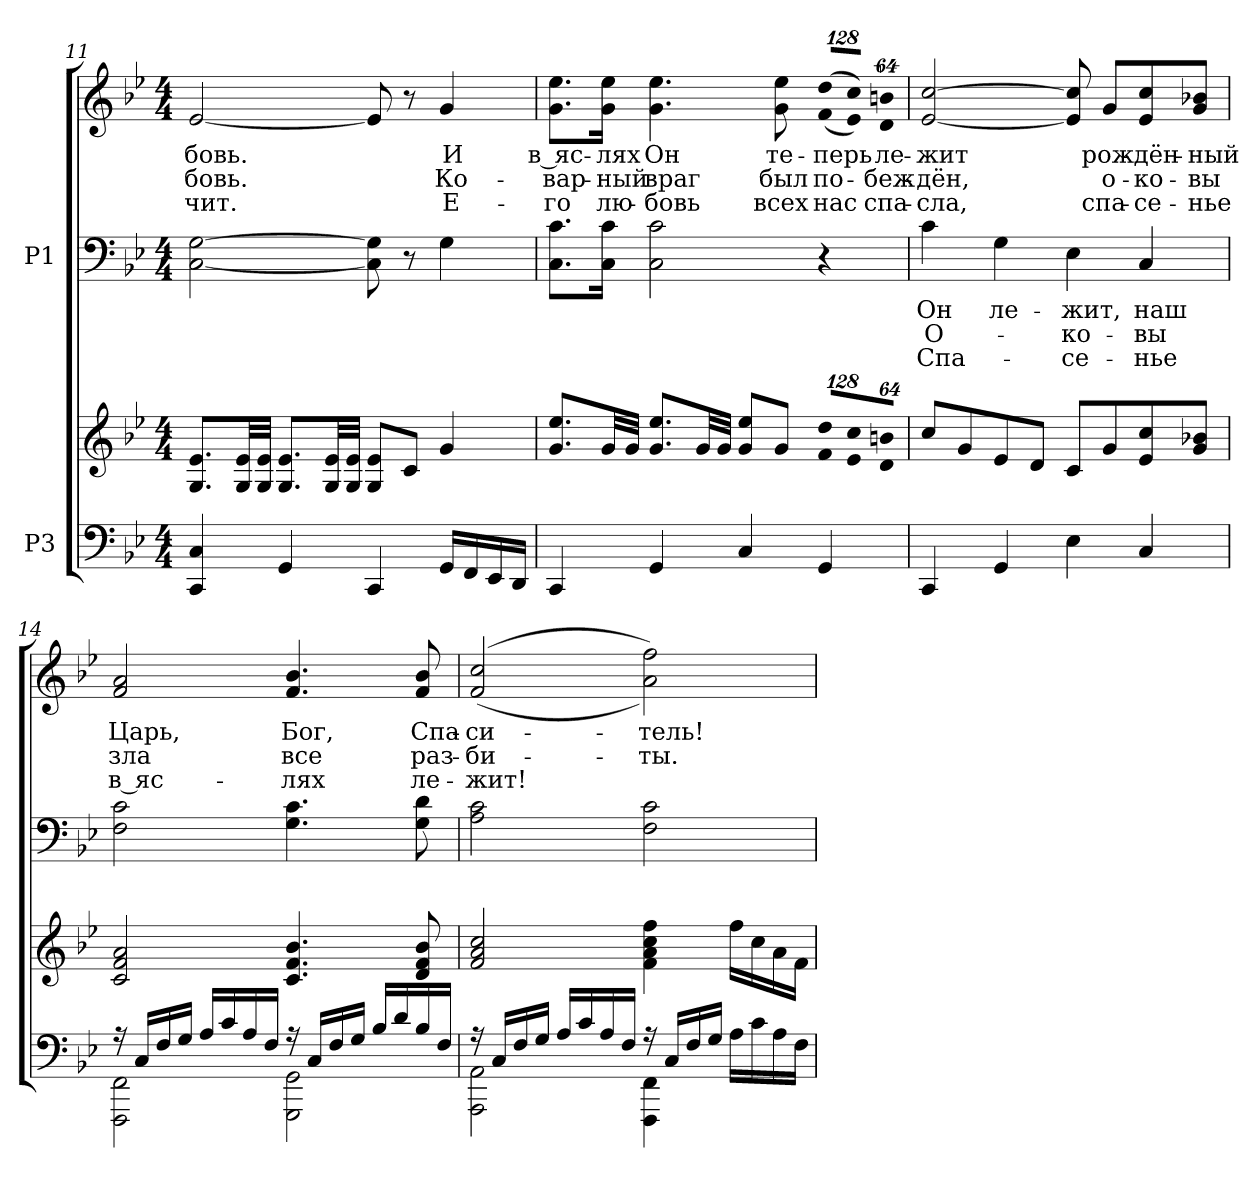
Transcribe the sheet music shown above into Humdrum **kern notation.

**kern	**kern	**kern	**text	**text	**text	**kern	**text	**text	**text
*part2	*part2	*part1	*part1	*part1	*part1	*part1	*part1	*part1	*part1
*staff4	*staff3	*staff2	*staff2	*staff2	*staff2	*staff1	*staff1	*staff1	*staff1
*I"P3	*	*I"P1	*	*	*	*	*	*	*
*clefF4	*clefG2	*clefF4	*	*	*	*clefG2	*	*	*
*k[b-e-]	*k[b-e-]	*k[b-e-]	*	*	*	*k[b-e-]	*	*	*
*B-:	*B-:	*B-:	*	*	*	*B-:	*	*	*
*M4/4	*M4/4	*M4/4	*	*	*	*M4/4	*	*	*
=11	=11	=11	=11	=11	=11	=11	=11	=11	=11
!	!	!	!	!	!	!	!LO:LY:b:color=#000000	!LO:LY:b:color=#000000	!LO:LY:b:color=#000000
4CCi/ 4Ci	8.Gi/ 8.e-iL	[<2Ci\ [>2Gi	.	.	.	[<2e-i/	-бовь.	-бовь.	-чит.
.	32Gi/ 32e-iLL	.	.	.	.	.	.	.	.
.	32Gi/ 32e-iJJJ	.	.	.	.	.	.	.	.
4GGi/	8.Gi/ 8.e-iL	.	.	.	.	.	.	.	.
.	32Gi/ 32e-iLL	.	.	.	.	.	.	.	.
.	32Gi/ 32e-iJJJ	.	.	.	.	.	.	.	.
4CCi/	8Gi/ 8e-iL	8Ci\] 8Gi]	.	.	.	8e-i/]	.	.	.
.	8ci/J	8r	.	.	.	8r	.	.	.
!	!	!	!	!	!	!	!LO:LY:b:color=#000000	!LO:LY:b:color=#000000	!LO:LY:b:color=#000000
16GGi/LL	4gi/	4Gi\	.	.	.	4gi/	И	Ко-	Е-
16FFi/	.	.	.	.	.	.	.	.	.
16EE-i/	.	.	.	.	.	.	.	.	.
16DDi/JJ	.	.	.	.	.	.	.	.	.
=12	=12	=12	=12	=12	=12	=12	=12	=12	=12
!	!	!	!	!	!	!	!LO:LY:b:color=#000000	!LO:LY:b:color=#000000	!LO:LY:b:color=#000000
4CCi/	8.gi/ 8.ee-iL	8.Ci\ 8.ciL	.	.	.	8.gi\ 8.ee-iL	в яс-	-вар-	-го
!	!	!	!	!	!	!	!LO:LY:b:color=#000000	!LO:LY:b:color=#000000	!LO:LY:b:color=#000000
.	32gi/LL	16Ci\ 16ciJk	.	.	.	16gi\ 16ee-iJk	-лях	-ный	лю-
.	32gi/JJJ	.	.	.	.	.	.	.	.
!	!	!	!	!	!	!	!LO:LY:b:color=#000000	!LO:LY:b:color=#000000	!LO:LY:b:color=#000000
4GGi/	8.gi/ 8.ee-iL	2Ci\ 2ci	.	.	.	4.gi\ 4.ee-i	Он	враг	-бовь
.	32gi/LL	.	.	.	.	.	.	.	.
.	32gi/JJJ	.	.	.	.	.	.	.	.
4Ci/	8gi/ 8ee-iL	.	.	.	.	.	.	.	.
!	!	!	!	!	!	!	!LO:LY:b:color=#000000	!LO:LY:b:color=#000000	!LO:LY:b:color=#000000
.	8gi/J	.	.	.	.	8gi\ 8ee-i	те-	был	всех
*	*Xbrackettup	*	*	*	*	*	*	*	*
!	!LO:N:vis=8	!	!	!	!	!LO:N:vis=8	!	!	!
!	!	!	!	!	!	!	!LO:LY:b:color=#000000	!LO:LY:b:color=#000000	!LO:LY:b:color=#000000
4GGi/	1024%85fi/ 1024%85ddiL	4r	.	.	.	((1024%85fi/ 1024%85ddiL	-перь	по-	нас
!	!LO:N:vis=8	!	!	!	!	!LO:N:vis=8	!	!	!
.	1024%85e-i/ 1024%85cci	.	.	.	.	1024%85e-i/ 1024%85cciJ))	.	.	.
!	!LO:N:vis=8	!	!	!	!	!LO:N:vis=8	!	!	!
!	!	!	!	!	!	!	!LO:LY:b:color=#000000	!LO:LY:b:color=#000000	!LO:LY:b:color=#000000
.	512%43di/ 512%43bniJ	.	.	.	.	512%43di/ 512%43bni	ле-	-беж-	спа-
!!LO:LB:g=z
=13	=13	=13	=13	=13	=13	=13	=13	=13	=13
!	!	!	!LO:LY:b:color=#000000	!LO:LY:b:color=#000000	!LO:LY:b:color=#000000	!	!	!	!
!	!	!	!	!	!	!	!LO:LY:b:color=#000000	!LO:LY:b:color=#000000	!LO:LY:b:color=#000000
4CCi/	8cci/L	4ci\	Он	О-	-Спа-	[<2e-i/ [>2cci	-жит	-дён,	-сла,
.	8gi/	.	.	.	.	.	.	.	.
!	!	!	!LO:LY:b:color=#000000	!	!	!	!	!	!
4GGi/	8e-i/	4Gi\	ле-	.	.	.	.	.	.
.	8di/J	.	.	.	.	.	.	.	.
!	!	!	!LO:LY:b:color=#000000	!LO:LY:b:color=#000000	!LO:LY:b:color=#000000	!	!	!	!
4E-i\	8ci/L	4E-i\	-жит,	-ко-	-се-	8e-i/] 8cci]	.	.	.
!	!	!	!	!	!	!	!LO:LY:b:color=#000000	!LO:LY:b:color=#000000	!LO:LY:b:color=#000000
.	8gi/	.	.	.	.	8gi/L	рож-	о-	спа-
!	!	!	!LO:LY:b:color=#000000	!LO:LY:b:color=#000000	!LO:LY:b:color=#000000	!	!	!	!
!	!	!	!	!	!	!	!LO:LY:b:color=#000000	!LO:LY:b:color=#000000	!LO:LY:b:color=#000000
4Ci/	8e-i/ 8cci	4Ci/	наш	-вы	нье	8e-i/ 8cci	-дён-	-ко-	-се-
!	!	!	!	!	!	!	!LO:LY:b:color=#000000	!LO:LY:b:color=#000000	!LO:LY:b:color=#000000
.	8gi/ 8b-XiJ	.	.	.	.	8gi/ 8b-XiJ	-ный	-вы	-нье
=14	=14	=14	=14	=14	=14	=14	=14	=14	=14
*^	*	*	*	*	*	*	*	*	*
!	!	!	!	!	!	!	!	!LO:LY:b:color=#000000	!LO:LY:b:color=#000000	!LO:LY:b:color=#000000
16r	2FFFi\ 2FFi	2ci/ 2fi 2ai	2Fi\ 2ci	.	.	.	2fi/ 2ai	Царь,	зла	в яс-
16Ci/LL	.	.	.	.	.	.	.	.	.	.
16Fi/	.	.	.	.	.	.	.	.	.	.
16Gi/JJ	.	.	.	.	.	.	.	.	.	.
16Ai/LL	.	.	.	.	.	.	.	.	.	.
16ci/	.	.	.	.	.	.	.	.	.	.
16Ai/	.	.	.	.	.	.	.	.	.	.
16Fi/JJ	.	.	.	.	.	.	.	.	.	.
!	!	!	!	!	!	!	!	!LO:LY:b:color=#000000	!LO:LY:b:color=#000000	!LO:LY:b:color=#000000
16r	2GGGi\ 2GGi	4.ci/ 4.fi 4.b-i	4.Gi\ 4.ci	.	.	.	4.fi/ 4.b-i	Бог,	все	-лях
16Ci/LL	.	.	.	.	.	.	.	.	.	.
16Fi/	.	.	.	.	.	.	.	.	.	.
16Gi/JJ	.	.	.	.	.	.	.	.	.	.
16B-i/LL	.	.	.	.	.	.	.	.	.	.
16di/	.	.	.	.	.	.	.	.	.	.
!	!	!	!	!	!	!	!	!LO:LY:b:color=#000000	!LO:LY:b:color=#000000	!LO:LY:b:color=#000000
16B-i/	.	8di/ 8fi 8b-i	8Gi\ 8di	.	.	.	8fi/ 8b-i	Спа-	раз-	ле-
16Fi/JJ	.	.	.	.	.	.	.	.	.	.
=15	=15	=15	=15	=15	=15	=15	=15	=15	=15	=15
!	!	!	!	!	!	!	!	!LO:LY:b:color=#000000	!LO:LY:b:color=#000000	!LO:LY:b:color=#000000
16r	2AAAi\ 2AAi	2fi/ 2ai 2cci	2Ai\ 2ci	.	.	.	((2fi/ 2cci	-си-	-би-	-жит!
16Ci/LL	.	.	.	.	.	.	.	.	.	.
16Fi/	.	.	.	.	.	.	.	.	.	.
16Gi/JJ	.	.	.	.	.	.	.	.	.	.
16Ai/LL	.	.	.	.	.	.	.	.	.	.
16ci/	.	.	.	.	.	.	.	.	.	.
16Ai/	.	.	.	.	.	.	.	.	.	.
16Fi/JJ	.	.	.	.	.	.	.	.	.	.
!	!	!	!	!	!	!	!	!LO:LY:b:color=#000000	!LO:LY:b:color=#000000	!
16r	4FFFi\ 4FFi	4fi\ 4ai 4cci 4ffi	2Fi\ 2ci	.	.	.	2ai\ 2ffi))	-тель!	-ты.	.
16Ci/LL	.	.	.	.	.	.	.	.	.	.
16Fi/	.	.	.	.	.	.	.	.	.	.
16Gi/JJ	.	.	.	.	.	.	.	.	.	.
16Ai\LL	4ryy	16ffi\LL	.	.	.	.	.	.	.	.
16ci\	.	16cci\	.	.	.	.	.	.	.	.
16Ai\	.	16ai\	.	.	.	.	.	.	.	.
16Fi\JJ	.	16fi\JJ	.	.	.	.	.	.	.	.
*v	*v	*	*	*	*	*	*	*	*	*
=	=	=	=	=	=	=	=	=	=
*-	*-	*-	*-	*-	*-	*-	*-	*-	*-
